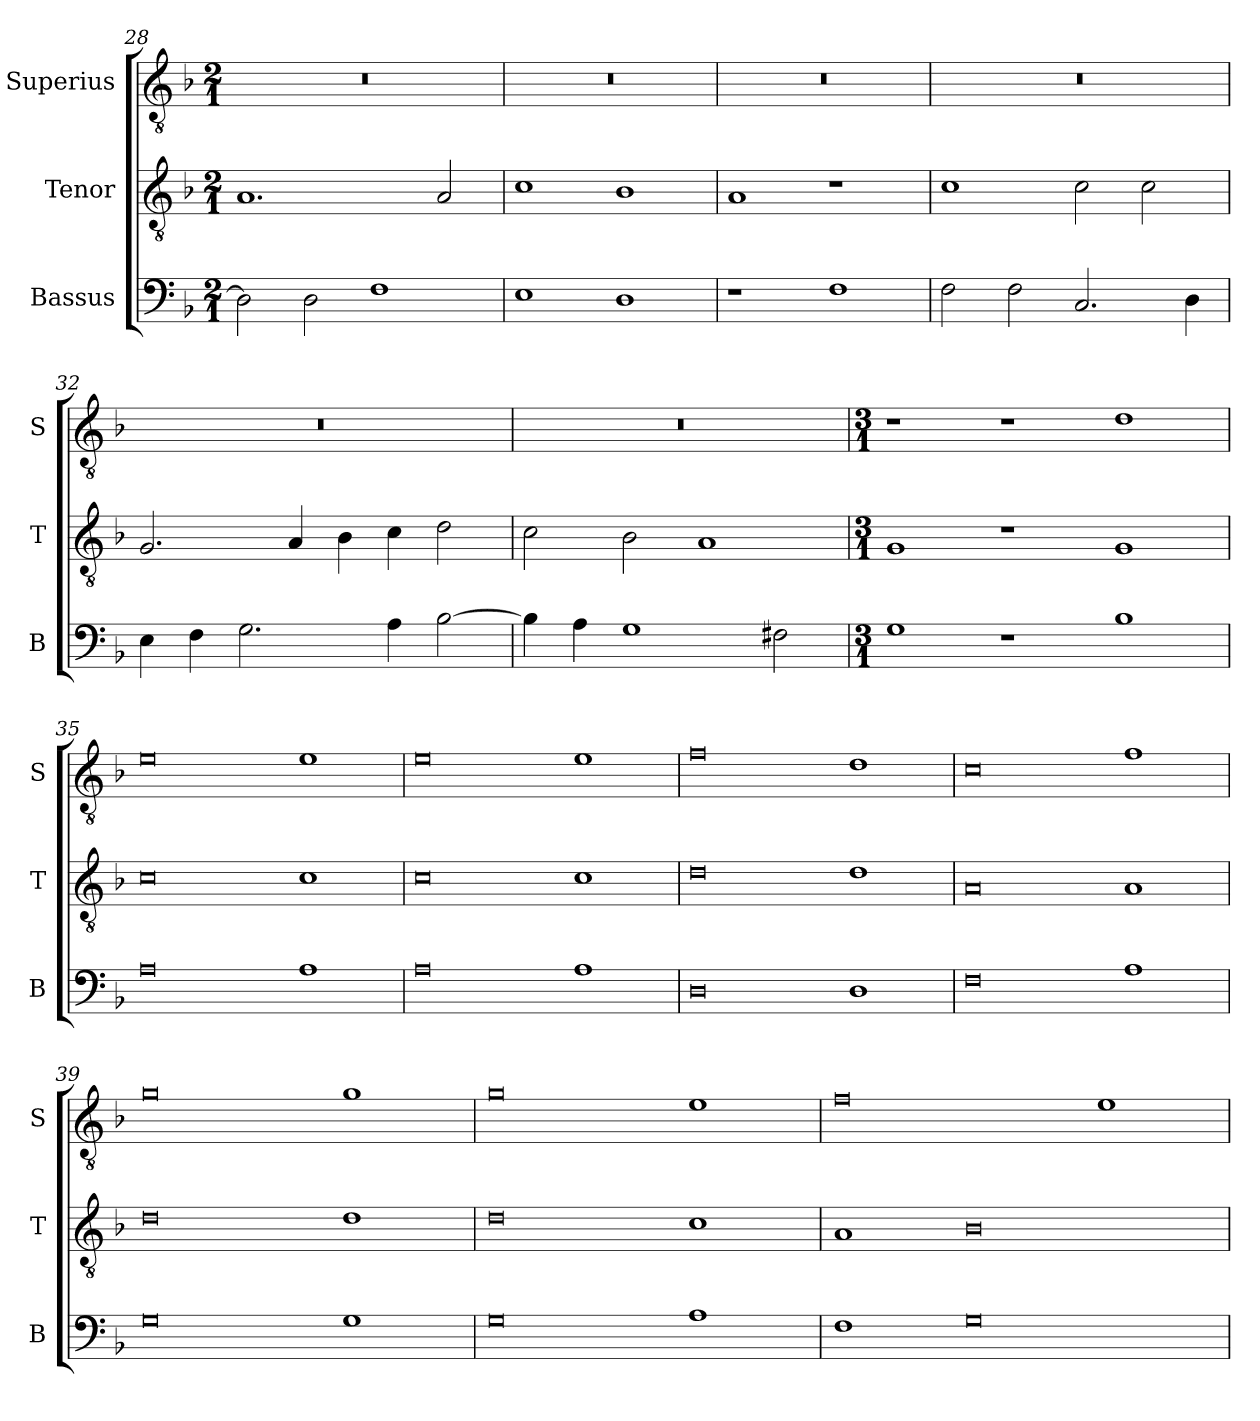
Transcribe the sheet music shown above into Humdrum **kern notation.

**kern	**kern	**kern
*part3	*part2	*part1
*staff3	*staff2	*staff1
*I"Bassus	*I"Tenor	*I"Superius
*I'B	*I'T	*I'S
*clefF4	*clefGv2	*clefGv2
*k[b-]	*k[b-]	*k[b-]
*F:	*F:	*F:
*M2/1	*M2/1	*M2/1
=28	=28	=28
2D]	1.A	0r
2D	.	.
1F	.	.
.	2A	.
=29	=29	=29
1E	1c	0r
1D	1B-	.
=30	=30	=30
1r	1A	0r
1F	1r	.
=31	=31	=31
2F	1c	0r
2F	.	.
2.C	2c	.
.	2c	.
4D	.	.
=32	=32	=32
4E	2.G	0r
4F	.	.
2.G	.	.
.	4A	.
.	4B-	.
4A	4c	.
[2B-	2d	.
=33	=33	=33
4B-]	2c	0r
4A	.	.
1G	2B-	.
.	1A	.
2F#X	.	.
=34	=34	=34
*M3/1	*M3/1	*M3/1
1G	1G	1r
1r	1r	1r
1B-	1G	1d
=35	=35	=35
0A	0c	0e
1A	1c	1e
=36	=36	=36
0A	0c	0e
1A	1c	1e
=37	=37	=37
0D	0d	0f
1D	1d	1d
=38	=38	=38
0F	0A	0c
1A	1A	1f
=39	=39	=39
0G	0d	0g
1G	1d	1g
=40	=40	=40
0G	0d	0g
1A	1c	1e
=41	=41	=41
1F	1A	0f
0G	0B-	.
.	.	1e
=	=	=
*-	*-	*-
